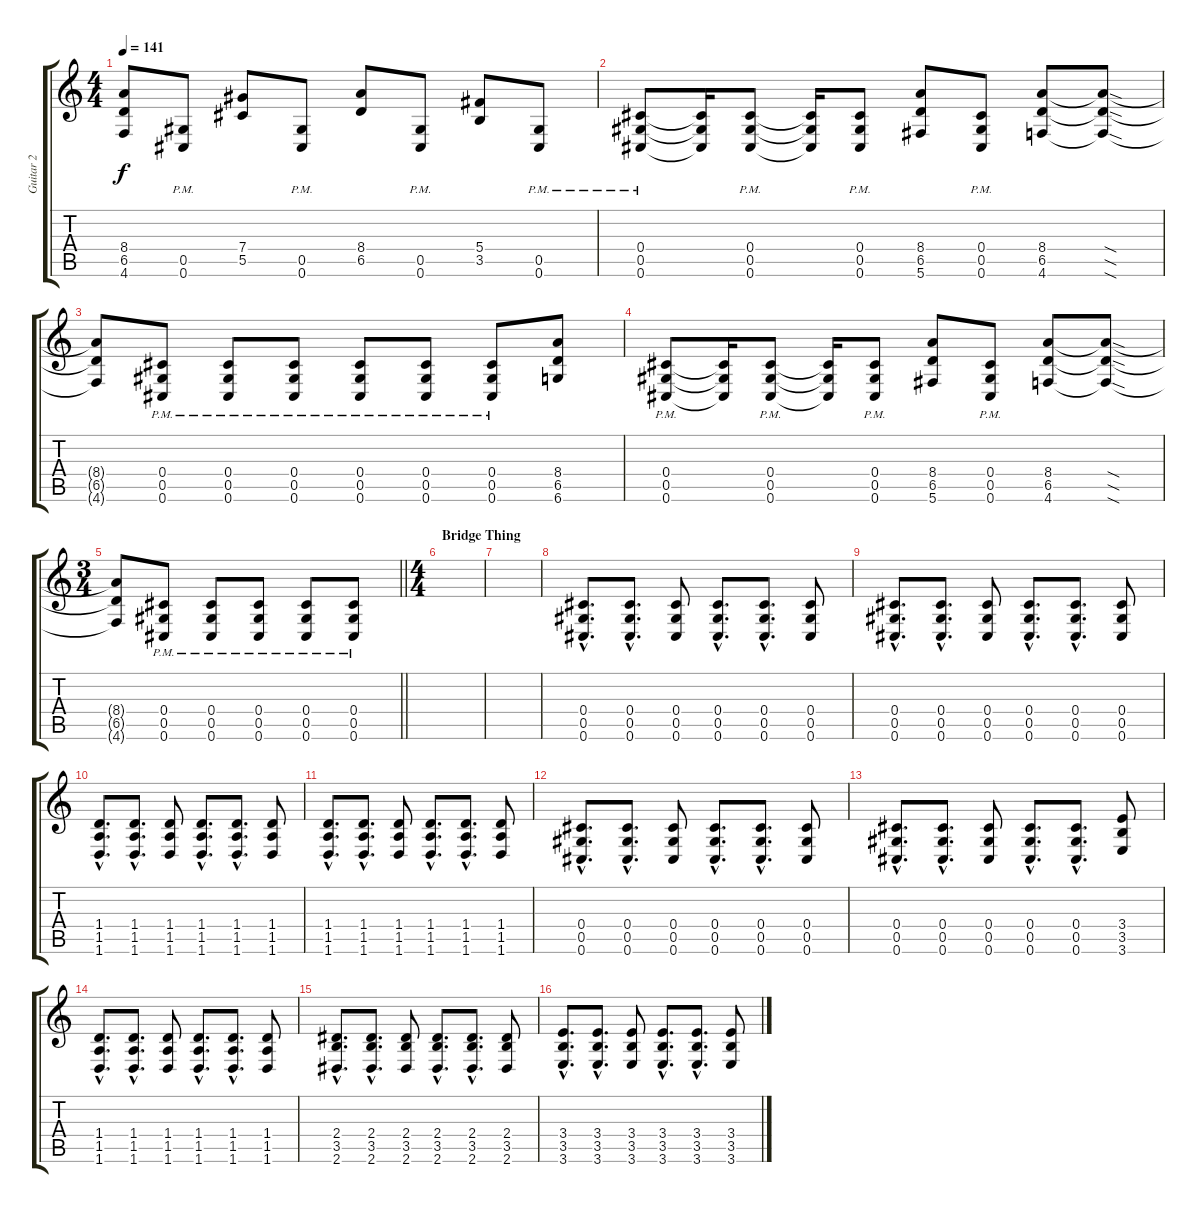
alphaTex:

\track ("Guitar 2" "Guitar 2") {instrument distortionguitar}
\staff {score tabs}
\tuning (Eb4 Bb3 Gb3 Db3 Ab2 Db2) {hide}
\ts (4 4)
\tempo 141
\clef g2
\ks c
(8.4{t} 6.5{t} 4.6{t}).8{dy f} (0.5{pm} 0.6{pm}).8 (7.4 5.5).8 (0.5{pm} 0.6{pm}).8 (8.4 6.5).8 (0.5{pm} 0.6{pm}).8 (5.4 3.5).8 (0.5{pm} 0.6{pm}).8 |
(0.4{pm} 0.5{pm} 0.6{pm}).8 (0.4{t} 0.5{t} 0.6{t}).16 (0.4{pm} 0.5{pm} 0.6{pm}).8 (0.4{t} 0.5{t} 0.6{t}).16 (0.4{pm} 0.5{pm} 0.6{pm}).8 (8.4 6.5 5.6).8 (0.4{pm} 0.5{pm} 0.6{pm}).8 (8.4 6.5 4.6).8 (8.4{sod t} 6.5{sod t} 4.6{sod t}).8 |
(8.4{t} 6.5{t} 4.6{t}).8 (0.4{pm} 0.5{pm} 0.6{pm}).8 (0.4{pm} 0.5{pm} 0.6{pm}).8 (0.4{pm} 0.5{pm} 0.6{pm}).8 (0.4{pm} 0.5{pm} 0.6{pm}).8 (0.4{pm} 0.5{pm} 0.6{pm}).8 (0.4{pm} 0.5{pm} 0.6{pm}).8 (8.4 6.5 6.6).8 |
(0.4{pm} 0.5{pm} 0.6{pm}).8 (0.4{t} 0.5{t} 0.6{t}).16 (0.4{pm} 0.5{pm} 0.6{pm}).8 (0.4{t} 0.5{t} 0.6{t}).16 (0.4{pm} 0.5{pm} 0.6{pm}).8 (8.4 6.5 5.6).8 (0.4{pm} 0.5{pm} 0.6{pm}).8 (8.4 6.5 4.6).8 (8.4{sod t} 6.5{sod t} 4.6{sod t}).8 |
\ts (3 4)
\barLineRight lightlight
(8.4{t} 6.5{t} 4.6{t}).8 (0.4{pm} 0.5{pm} 0.6{pm}).8 (0.4{pm} 0.5{pm} 0.6{pm}).8 (0.4{pm} 0.5{pm} 0.6{pm}).8 (0.4{pm} 0.5{pm} 0.6{pm}).8 (0.4{pm} 0.5{pm} 0.6{pm}).8 |
\ts (4 4)
\section ("" "Bridge Thing")
|
|
(0.4{hac} 0.5{hac} 0.6{hac}).8{d} (0.4{hac} 0.5{hac} 0.6{hac}).8{d} (0.4 0.5 0.6).8 (0.4{hac} 0.5{hac} 0.6{hac}).8{d} (0.4{hac} 0.5{hac} 0.6{hac}).8{d} (0.4 0.5 0.6).8 |
(0.4{hac} 0.5{hac} 0.6{hac}).8{d} (0.4{hac} 0.5{hac} 0.6{hac}).8{d} (0.4 0.5 0.6).8 (0.4{hac} 0.5{hac} 0.6{hac}).8{d} (0.4{hac} 0.5{hac} 0.6{hac}).8{d} (0.4 0.5 0.6).8 |
(1.4{hac} 1.5{hac} 1.6{hac}).8{d} (1.4{hac} 1.5{hac} 1.6{hac}).8{d} (1.4 1.5 1.6).8 (1.4{hac} 1.5{hac} 1.6{hac}).8{d} (1.4{hac} 1.5{hac} 1.6{hac}).8{d} (1.4 1.5 1.6).8 |
(1.4{hac} 1.5{hac} 1.6{hac}).8{d} (1.4{hac} 1.5{hac} 1.6{hac}).8{d} (1.4 1.5 1.6).8 (1.4{hac} 1.5{hac} 1.6{hac}).8{d} (1.4{hac} 1.5{hac} 1.6{hac}).8{d} (1.4 1.5 1.6).8 |
(0.4{hac} 0.5{hac} 0.6{hac}).8{d} (0.4{hac} 0.5{hac} 0.6{hac}).8{d} (0.4 0.5 0.6).8 (0.4{hac} 0.5{hac} 0.6{hac}).8{d} (0.4{hac} 0.5{hac} 0.6{hac}).8{d} (0.4 0.5 0.6).8 |
(0.4{hac} 0.5{hac} 0.6{hac}).8{d} (0.4{hac} 0.5{hac} 0.6{hac}).8{d} (0.4 0.5 0.6).8 (0.4{hac} 0.5{hac} 0.6{hac}).8{d} (0.4{hac} 0.5{hac} 0.6{hac}).8{d} (3.4 3.5 3.6).8 |
(1.4{hac} 1.5{hac} 1.6{hac}).8{d} (1.4{hac} 1.5{hac} 1.6{hac}).8{d} (1.4 1.5 1.6).8 (1.4{hac} 1.5{hac} 1.6{hac}).8{d} (1.4{hac} 1.5{hac} 1.6{hac}).8{d} (1.4 1.5 1.6).8 |
(2.4{hac} 3.5{hac} 2.6{hac}).8{d} (2.4{hac} 3.5{hac} 2.6{hac}).8{d} (2.4 3.5 2.6).8 (2.4{hac} 3.5{hac} 2.6{hac}).8{d} (2.4{hac} 3.5{hac} 2.6{hac}).8{d} (2.4 3.5 2.6).8 |
(3.4{hac} 3.5{hac} 3.6{hac}).8{d} (3.4{hac} 3.5{hac} 3.6{hac}).8{d} (3.4 3.5 3.6).8 (3.4{hac} 3.5{hac} 3.6{hac}).8{d} (3.4{hac} 3.5{hac} 3.6{hac}).8{d} (3.4 3.5 3.6).8
